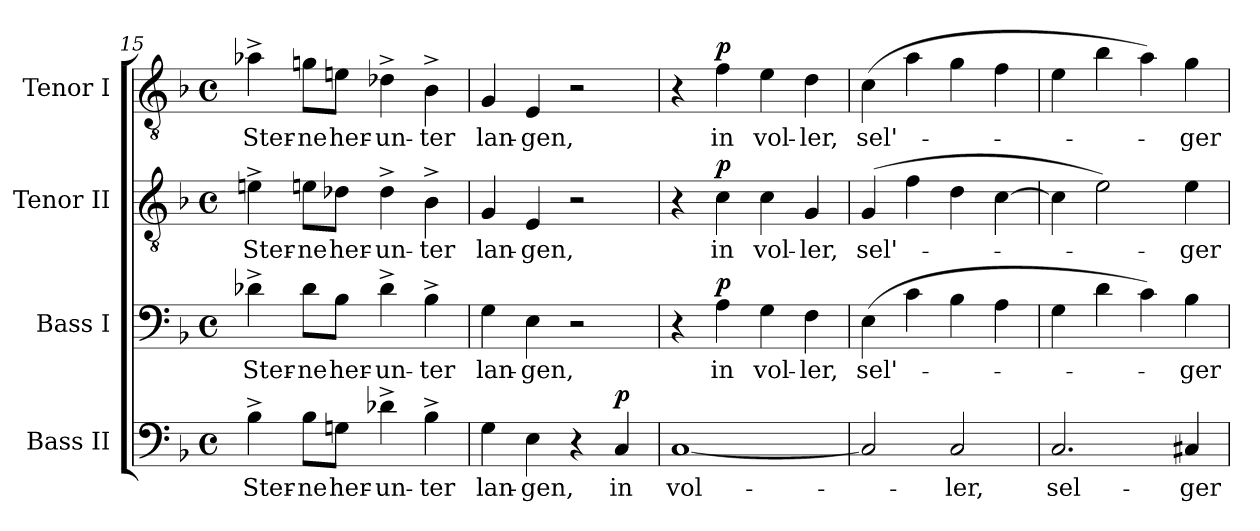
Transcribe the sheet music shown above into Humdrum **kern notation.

**kern	**text	**dynam	**kern	**text	**dynam	**kern	**text	**dynam	**kern	**text	**dynam
*part4	*part4	*part4	*part3	*part3	*part3	*part2	*part2	*part2	*part1	*part1	*part1
*staff4	*staff4	*staff4	*staff3	*staff3	*staff3	*staff2	*staff2	*staff2	*staff1	*staff1	*staff1
*I"Bass II	*	*	*I"Bass I	*	*	*I"Tenor II	*	*	*I"Tenor I	*	*
*I'B.	*	*	*I'B.	*	*	*I'T.	*	*	*I'T.	*	*
*clefF4	*	*	*clefF4	*	*	*clefGv2	*	*	*clefGv2	*	*
*	*	*	*	*	*	*ITrd7c12	*	*	*ITrd7c12	*	*
*k[b-]	*	*	*k[b-]	*	*	*k[b-]	*	*	*k[b-]	*	*
*F:	*	*	*F:	*	*	*F:	*	*	*F:	*	*
*M4/4	*	*	*M4/4	*	*	*M4/4	*	*	*M4/4	*	*
*met(c)	*	*	*met(c)	*	*	*met(c)	*	*	*met(c)	*	*
=15	=15	=15	=15	=15	=15	=15	=15	=15	=15	=15	=15
!	!LO:LY:b:color=#000000	!	!	!	!	!	!	!	!	!	!
!	!	!	!	!LO:LY:b:color=#000000	!	!	!	!	!	!	!
!	!	!	!	!	!	!	!LO:LY:b:color=#000000	!	!	!	!
!	!	!	!	!	!	!	!	!	!	!LO:LY:b:color=#000000	!
4B-^i\	Ster-	.	4d-X^i\	Ster-	.	4En^i\	Ster-	.	4A-X^i\	Ster-	.
!	!LO:LY:b:color=#000000	!	!	!	!	!	!	!	!	!	!
!	!	!	!	!LO:LY:b:color=#000000	!	!	!	!	!	!	!
!	!	!	!	!	!	!	!LO:LY:b:color=#000000	!	!	!	!
!	!	!	!	!	!	!	!	!	!	!LO:LY:b:color=#000000	!
8B-i\L	-ne	.	8d-i\L	-ne	.	8Eni\L	-ne	.	8Gni\L	-ne	.
!	!LO:LY:b:color=#000000	!	!	!	!	!	!	!	!	!	!
!	!	!	!	!LO:LY:b:color=#000000	!	!	!	!	!	!	!
!	!	!	!	!	!	!	!LO:LY:b:color=#000000	!	!	!	!
!	!	!	!	!	!	!	!	!	!	!LO:LY:b:color=#000000	!
8Gni\J	her-	.	8B-i\J	her-	.	8D-Xi\J	her-	.	8Eni\J	her-	.
!	!LO:LY:b:color=#000000	!	!	!	!	!	!	!	!	!	!
!	!	!	!	!LO:LY:b:color=#000000	!	!	!	!	!	!	!
!	!	!	!	!	!	!	!LO:LY:b:color=#000000	!	!	!	!
!	!	!	!	!	!	!	!	!	!	!LO:LY:b:color=#000000	!
4d-X^i\	-un-	.	4d-^i\	-un-	.	4D-^i\	-un-	.	4D-X^i\	-un-	.
!	!LO:LY:b:color=#000000	!	!	!	!	!	!	!	!	!	!
!	!	!	!	!LO:LY:b:color=#000000	!	!	!	!	!	!	!
!	!	!	!	!	!	!	!LO:LY:b:color=#000000	!	!	!	!
!	!	!	!	!	!	!	!	!	!	!LO:LY:b:color=#000000	!
4B-^i\	-ter	.	4B-^i\	-ter	.	4BB-^i\	-ter	.	4BB-^i\	-ter	.
=16	=16	=16	=16	=16	=16	=16	=16	=16	=16	=16	=16
!	!LO:LY:b:color=#000000	!	!	!	!	!	!	!	!	!	!
!	!	!	!	!LO:LY:b:color=#000000	!	!	!	!	!	!	!
!	!	!	!	!	!	!	!LO:LY:b:color=#000000	!	!	!	!
!	!	!	!	!	!	!	!	!	!	!LO:LY:b:color=#000000	!
4Gi\	lan-	.	4Gi\	lan-	.	4GGi/	lan-	.	4GGi/	lan-	.
!	!LO:LY:b:color=#000000	!	!	!	!	!	!	!	!	!	!
!	!	!	!	!LO:LY:b:color=#000000	!	!	!	!	!	!	!
!	!	!	!	!	!	!	!LO:LY:b:color=#000000	!	!	!	!
!	!	!	!	!	!	!	!	!	!	!LO:LY:b:color=#000000	!
4Ei\	-gen,	.	4Ei\	-gen,	.	4EEi/	-gen,	.	4EEi/	-gen,	.
4r	.	.	2r	.	.	2r	.	.	2r	.	.
!	!LO:LY:b:color=#000000	!	!	!	!	!	!	!	!	!	!
4Ci/	in	p	.	.	.	.	.	.	.	.	.
=17	=17	=17	=17	=17	=17	=17	=17	=17	=17	=17	=17
!	!LO:LY:b:color=#000000	!	!	!	!	!	!	!	!	!	!
[1Ci	vol-	.	4r	.	.	4r	.	.	4r	.	.
!	!	!	!	!LO:LY:b:color=#000000	!	!	!	!	!	!	!
!	!	!	!	!	!	!	!LO:LY:b:color=#000000	!	!	!	!
!	!	!	!	!	!	!	!	!	!	!LO:LY:b:color=#000000	!
.	.	.	4Ai\	in	p	4Ci\	in	p	4Fi\	in	p
!	!	!	!	!LO:LY:b:color=#000000	!	!	!	!	!	!	!
!	!	!	!	!	!	!	!LO:LY:b:color=#000000	!	!	!	!
!	!	!	!	!	!	!	!	!	!	!LO:LY:b:color=#000000	!
.	.	.	4Gi\	vol-	.	4Ci\	vol-	.	4Ei\	vol-	.
!	!	!	!	!LO:LY:b:color=#000000	!	!	!	!	!	!	!
!	!	!	!	!	!	!	!LO:LY:b:color=#000000	!	!	!	!
!	!	!	!	!	!	!	!	!	!	!LO:LY:b:color=#000000	!
.	.	.	4Fi\	-ler,	.	4GGi/	-ler,	.	4Di\	-ler,	.
=18	=18	=18	=18	=18	=18	=18	=18	=18	=18	=18	=18
!	!	!	!	!LO:LY:b:color=#000000	!	!	!	!	!	!	!
!	!	!	!	!	!	!	!LO:LY:b:color=#000000	!	!	!	!
!	!	!	!	!	!	!	!	!	!	!LO:LY:b:color=#000000	!
2Ci/]	.	.	(4Ei\	sel'-	.	(4GGi/	sel'-	.	(4Ci\	sel'-	.
.	.	.	4ci\	.	.	4Fi\	.	.	4Ai\	.	.
!	!LO:LY:b:color=#000000	!	!	!	!	!	!	!	!	!	!
2Ci/	-ler,	.	4B-i\	.	.	4Di\	.	.	4Gi\	.	.
.	.	.	4Ai\	.	.	[4Ci\	.	.	4Fi\	.	.
!!LO:PB:g=z
=19	=19	=19	=19	=19	=19	=19	=19	=19	=19	=19	=19
!	!LO:LY:b:color=#000000	!	!	!	!	!	!	!	!	!	!
2.Ci/	sel-	.	4Gi\	.	.	4Ci\]	.	.	4Ei\	.	.
.	.	.	4di\	.	.	2Ei\)	.	.	4B-i\	.	.
.	.	.	4ci\)	.	.	.	.	.	4Ai\)	.	.
!	!LO:LY:b:color=#000000	!	!	!	!	!	!	!	!	!	!
!	!	!	!	!LO:LY:b:color=#000000	!	!	!	!	!	!	!
!	!	!	!	!	!	!	!LO:LY:b:color=#000000	!	!	!	!
!	!	!	!	!	!	!	!	!	!	!LO:LY:b:color=#000000	!
4C#Xi/	-ger	.	4B-i\	-ger	.	4Ei\	-ger	.	4Gi\	-ger	.
=	=	=	=	=	=	=	=	=	=	=	=
*-	*-	*-	*-	*-	*-	*-	*-	*-	*-	*-	*-
